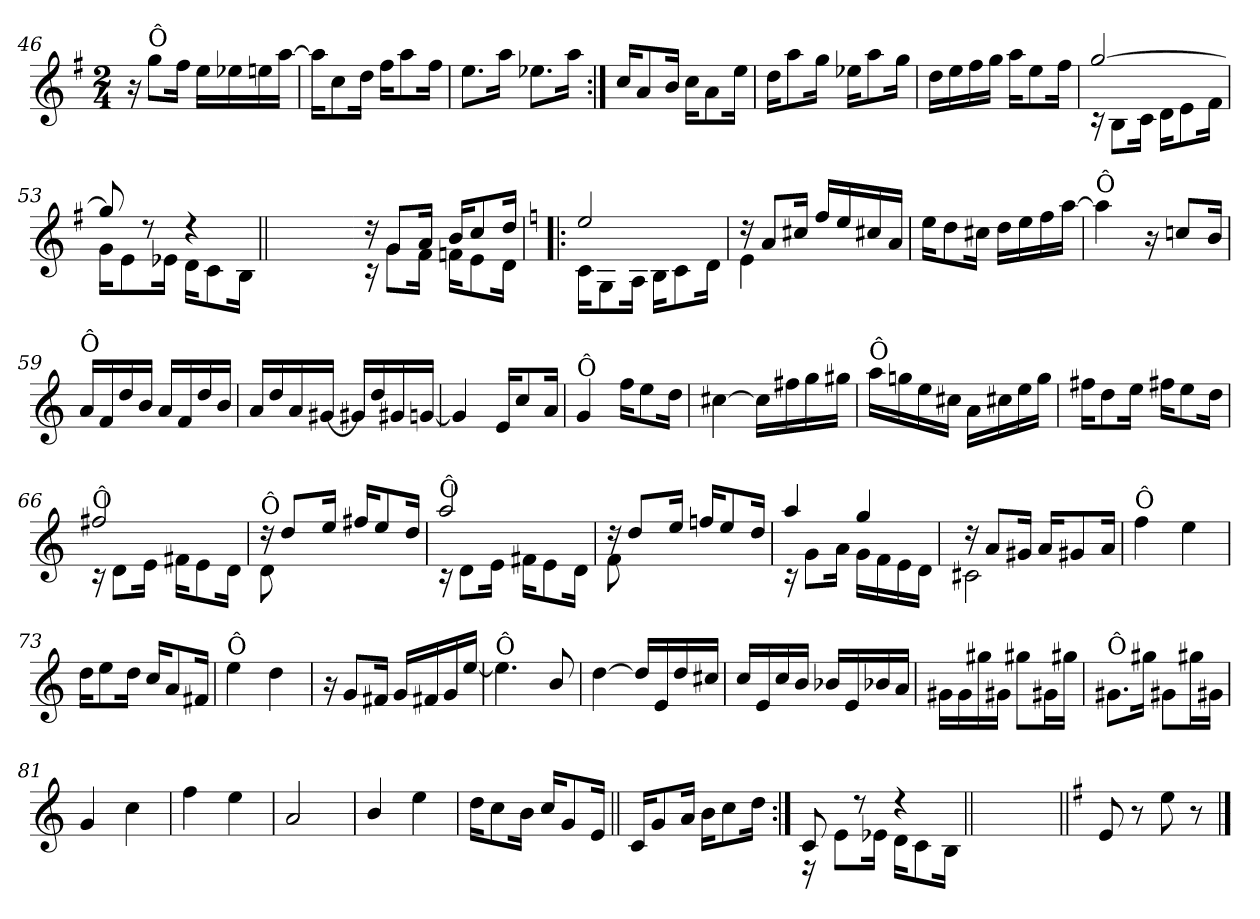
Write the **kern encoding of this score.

**kern
*part1
*staff1
*clefG2
*k[f#]
*G:
*M2/4
=46
16r
!LO:TX:a:t=Ô
8gg\L
16ff#\Jk
16ee\LL
16ee-X\
16een\
[16aa\JJ
=47
16aa\KL]
8cc\
16dd\Jk
16ff#\KL
8aa\
16ff#\Jk
=48
8.ee\L
16aa\Jk
8.ee-X\L
16aa\Jk
!!LO:LB:g=z
=49:|!
16cc/KL
8a/
16b/Jk
16cc\KL
8a\
16ee\Jk
=50
16dd\KL
8aa\
16gg\Jk
16ee-X\KL
8aa\
16gg\Jk
=51
16dd\LL
16ee\
16ff#\
16gg\JJ
16aa\KL
8ee\
16ff#\Jk
=52
*^
[>2gg/	16rc
.	8B!\L
.	16c!\Jk
.	16d!\KL
.	8e!\
.	16f#!\Jk
=53	=53
8gg/]	16g!\KL
.	8e!\
8rdd	.
.	16e-X!\Jk
4rdd	16d!\KL
.	8c!\
.	16B!\Jk
*v	*v
=53X531||
2ryy
!!LO:LB:g=z
=54-
*^
16rdd	16rc
8g/L	8g!\L
16a/Jk	16f#!\Jk
16b/KL	16fn!\KL
8cc/	8e!\
16dd/Jk	16d!\Jk
=55!|:	=55!|:
*k[]	*
*C:	*
2ee/	16c!\KL
.	8G!\
.	16A!\Jk
.	16B!\KL
.	8c!\
.	16d!\Jk
=56	=56
16rdd	4e!\
8a/L	.
16cc#X/Jk	.
16ff/LL	4ryy
16ee/	.
16cc#X/	.
16a/JJ	.
*v	*v
=57
16ee\KL
8dd\
16cc#X\Jk
16dd\LL
16ee\
16ff\
[16aa\JJ
=58
!LO:TX:a:t=Ô
4aa\]
16r
8ccn/L
16b/Jk
!!LO:LB:g=z
=59
!LO:TX:a:t=Ô
16a/LL
16f/
16dd/
16b/JJ
16a/LL
16f/
16dd/
16b/JJ
=60
16a/LL
16dd/
16a/
[16g#X/JJ
16g#X/LL]
16dd/
16g#X/
[16gn/JJ
=61
4g/]
16e/KL
8cc/
16a/Jk
=62
!LO:TX:a:t=Ô
4g/
16ff\KL
8ee\
16dd\Jk
=63
[4cc#X\
16cc#\LL]
16ff#X\
16gg\
16gg#X\JJ
!!LO:LB:g=z
=64
!LO:TX:a:t=Ô
16aa\LL
16ggn\
16ee\
16cc#X\JJ
16a\LL
16cc#X\
16ee\
16gg\JJ
=65
16ff#X\KL
8dd\
16ee\Jk
16ff#X\KL
8ee\
16dd\Jk
=66
*^
!LO:TX:a:t=Ô	!
2ff#X/	16rc
.	8d!\L
.	16e!\Jk
.	16f#X!\KL
.	8e!\
.	16d!\Jk
=67	=67
!LO:TX:a:t=Ô	!
16rdd	8d!\
8dd/L	.
.	8ryy
16ee/Jk	.
16ff#X/KL	4ryy
8ee/	.
16dd/Jk	.
=68	=68
!LO:TX:a:t=Ô	!
2aa/	16rc
.	8d!\L
.	16e!\Jk
.	16f#X!\KL
.	8e!\
.	16d!\Jk
!!LO:LB:g=z	!!
=69	=69
16rdd	8f!\
8dd/L	.
.	4.ryy
16ee/Jk	.
16ffn/KL	.
8ee/	.
16dd/Jk	.
=70	=70
4aa/	16rc
.	8g!\L
.	16a!\Jk
4gg/	16g!\LL
.	16f!\
.	16e!\
.	16d!\JJ
=71	=71
16rdd	2c#X!\
8a/L	.
16g#X/Jk	.
16a/KL	.
8g#X/	.
16a/Jk	.
*v	*v
=72
!LO:TX:a:t=Ô
4ff\
4ee\
=73
16dd\KL
8ee\
16dd\Jk
16cc/KL
8a/
16f#X/Jk
!!LO:LB:g=z
=74
!LO:TX:a:t=Ô
4ee\
4dd\
=75
16r
8g/L
16f#X/Jk
16g/LL
16f#X/
16g/
[16ee/JJ
=76
!LO:TX:a:t=Ô
4.ee\]
8b/
=77
[4dd\
16dd/LL]
16e/
16dd/
16cc#X/JJ
=78
16cc/LL
16e/
16cc/
16b/JJ
16b-X/LL
16e/
16b-X/
16a/JJ
!!LO:LB:g=z
=79
16g#X\LL
16g#\
16gg#X\
16g#X\JJ
8gg#X\L
16g#X\L
16gg#X\JJ
=80
!LO:TX:a:t=Ô
8.g#X\L
16gg#X\Jk
8g#X\L
16gg#X\L
16g#X\JJ
=81
4g/
4cc\
=82
4ff\
4ee\
=83
2a/
=84
4b/
4ee\
!!LO:LB:g=z
=85
16dd\KL
8cc\
16b\Jk
16cc/KL
8g/
16e/Jk
=86||
16c/KL
8g/
16a/Jk
16b\KL
8cc\
16dd\Jk
=87:|!
*^
8c/	16rE
.	8e!\L
8rdd	.
.	16e-X!\Jk
4rdd	16d!\KL
.	8c!\
.	16B!\Jk
*v	*v
=88||
2ryy
=89||
*k[f#]
*G:
8e/
8r
8ee\
8r
==
*-
